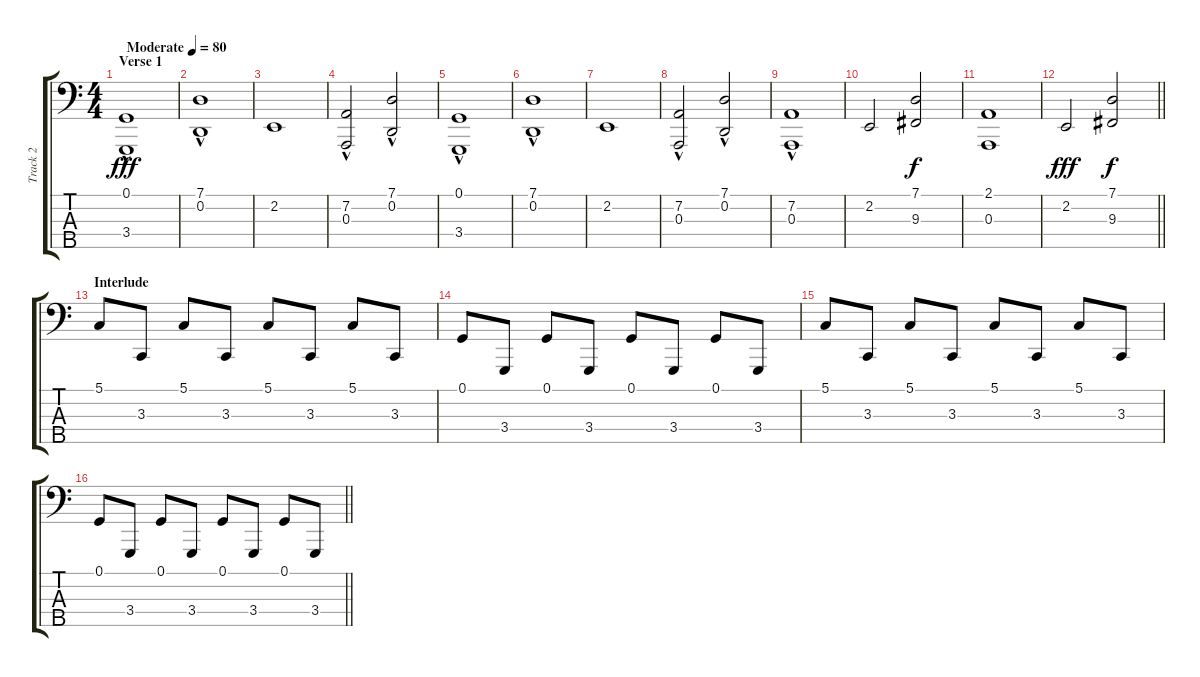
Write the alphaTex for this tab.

\track ("Track 2" "Track 2") {instrument acousticgrandpiano}
\staff {score tabs}
\tuning (G2 D2 A1 E1 B0) {hide}
\ts (4 4)
\section ("" "Verse 1")
\tempo (80 "Moderate")
\clef f4
\ks c
(0.1{hac} 3.4{hac}).1{dy fff instrument acousticgrandpiano} |
(7.1{hac} 0.2{hac}).1 |
2.2.1 |
(7.2{hac} 0.3{hac}).2 (7.1{hac} 0.2{hac}).2 |
(0.1{hac} 3.4{hac}).1 |
(7.1{hac} 0.2{hac}).1 |
2.2.1 |
(7.2{hac} 0.3{hac}).2 (7.1{hac} 0.2{hac}).2 |
(7.2{hac} 0.3{hac}).1 |
2.2.2 (7.1 9.3).2{dy f} |
(2.1 0.3).1 |
\barLineRight lightlight
2.2.2{dy fff} (7.1 9.3).2{dy f} |
\section ("" "Interlude")
5.1.8 3.3.8 5.1.8 3.3.8 5.1.8 3.3.8 5.1.8 3.3.8 |
0.1.8 3.4.8 0.1.8 3.4.8 0.1.8 3.4.8 0.1.8 3.4.8 |
5.1.8 3.3.8 5.1.8 3.3.8 5.1.8 3.3.8 5.1.8 3.3.8 |
\barLineRight lightlight
0.1.8 3.4.8 0.1.8 3.4.8 0.1.8 3.4.8 0.1.8 3.4.8
